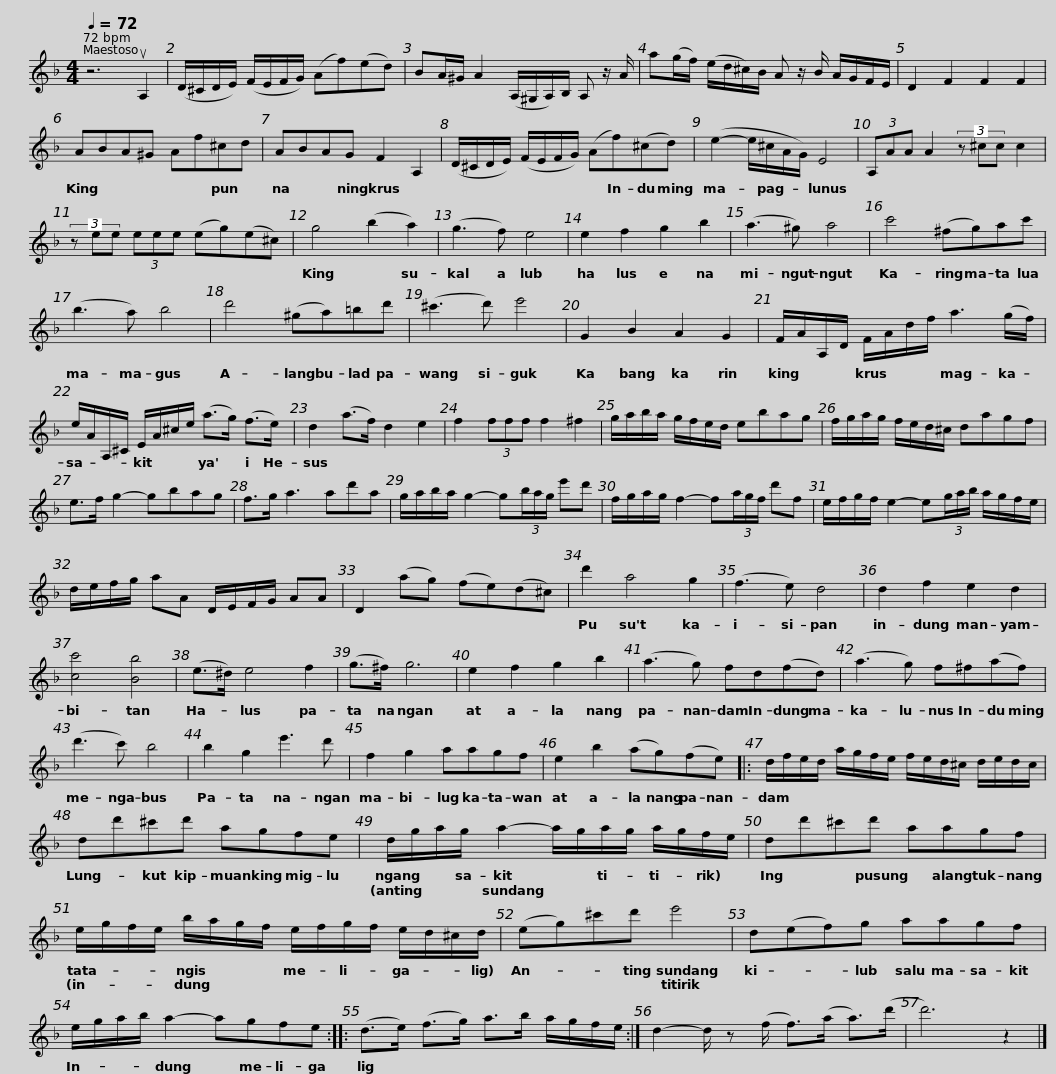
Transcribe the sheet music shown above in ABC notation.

X:1
L:1/8
Q:1/4=72
M:4/4
I:linebreak $
K:F
V:1 treble
V:1
 z6 uA,2 | (D/^C/D/E/) (F/E/F/G/) (Af)(ed) | BA/^G/ A2 (A,/^G,/A,/)B,/ A, z/ A/ |$ a(g/f/) (e/d/^c/)B/ A z/ B/ A/G/F/E/ | D2 F2 F2 F2 | %5
 ABA^G Af^cd | ABAG F2 A,2 |$ (D/^C/D/E/) (F/E/F/G/) (Af)(^cd) | (e2- e/^c/A/G/) E4 | (3A,AA A2 (3z ^cc c2 | %10
 (3z ee (3eee (eg)(e^c) |$ g4 (b2 a2) | (g3 f) e4 | e2 f2 g2 b2 | (a3 ^g) a4 | %15
 c'4 (^fg)ac' | (b3 a) b4 | d'4 (^ga)=bd' |$ (^c'3 d') e'4 | G2 B2 A2 G2 | %20
 F/A/A,/D/ F/A/d/f/ a3 (g/f/) | e/A/A,/^C/ E/A/^c/e/ (a>g) (f>e) | d2 (a>f) d2 e2 |$ f2 (3fff f2 ^f2 | g/a/b/a/ g/f/e/d/ ebag | %25
 f/g/a/g/ f/e/d/^c/ dagf |$ e>f g2- gbag | f>g a3 ad'a | g/a/b/a/ g2- g(3b/a/g/ e'd' |$ f/g/a/g/ f2- f(3a/g/f/ d'f | %30
 e/f/g/f/ e2- e(3g/a/b/ a/g/f/e/ | d/e/f/g/ aA D/E/F/G/ AA |$ D2 (ag) (fe)(d^c) | d'2 a4 g2 | (f3 e) d4 | %35
 d2 f2 e2 d2 | [cc']4 [Bb]4 | (e>^d) e4 f2 | (g>^f) g6 |$ e2 f2 g2 b2 | %40
 (a3 g) fd(fd) | (a3 g) f^f(af) | (d'3 c') b4 | b2 g2 e'3 d' |$ f2 g2 aagf | %45
 e2 b2 (ag)(fe) |: d/f/e/d/ a/g/f/e/ f/e/d/^c/ d/e/d/c/ |$ dd'^c'd' agfe | d/g/a/g/ a2- a/g/a/g/ a/g/f/e/ | dd'^c'd' aagf |$ %50
 e/g/f/e/ b/a/g/f/ e/f/g/f/ e/d/^c/d/ | (eg)^c'd' e'4 | d(ef)g aagf |$ e/g/a/b/ a2- agfe :: (d>e) (f>g) a>b a/g/f/e/ :| %55
 d2- d/ z (f/ f>)(a a>)(d' | d'6) z2 |] %57
